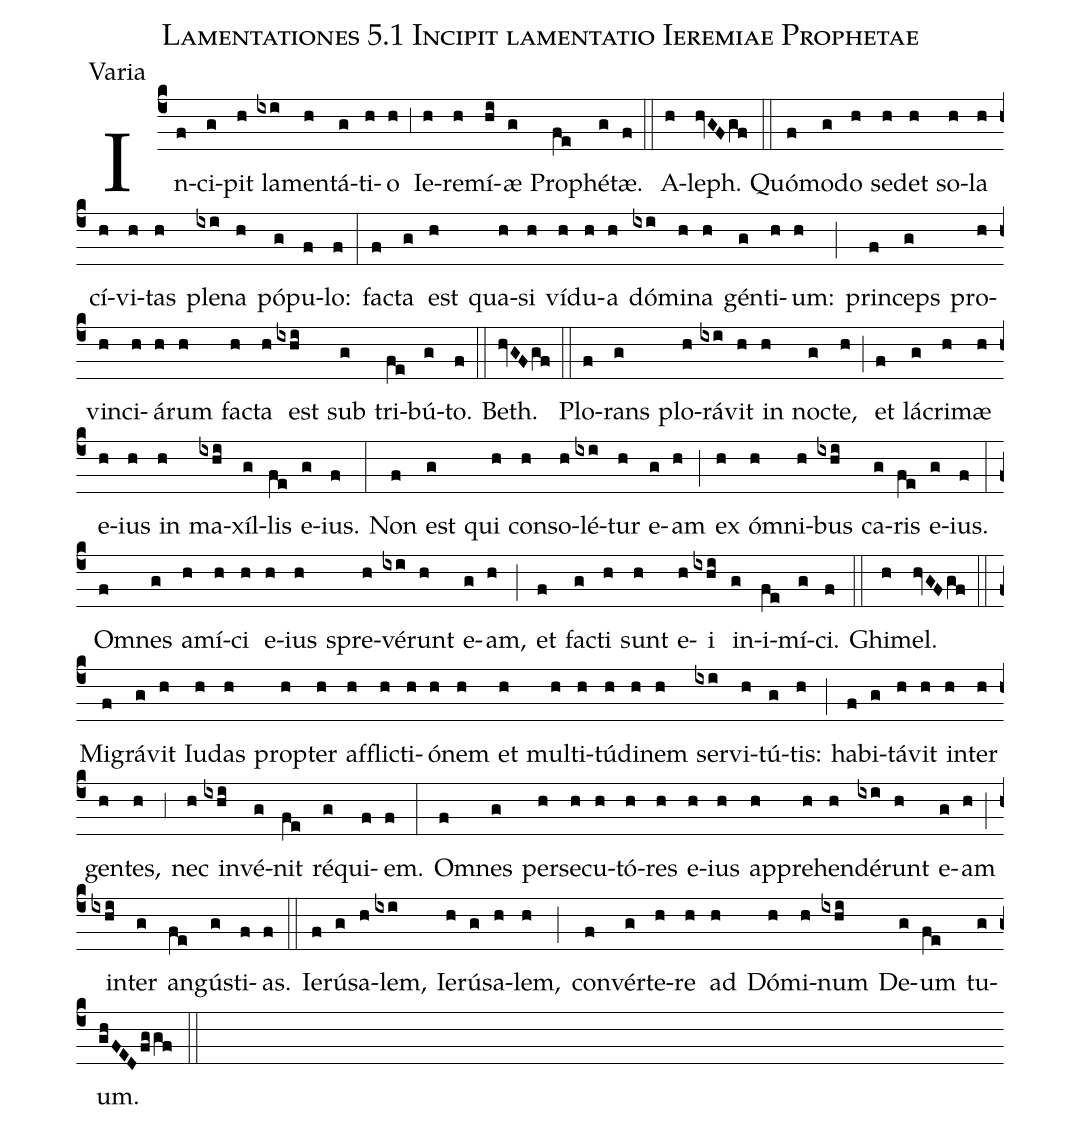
name:Lamentationes 5.1 Incipit lamentatio Ieremiae Prophetae;
office-part:Varia;
%%
(c4)In(f)ci(g)pit(h) la(ixi)men(h)tá(g)ti(h)o(h) (,3) Ie(h)re(h)mí(hi)æ(g) Pro(fe)phé(g)tæ.(f) (::)
A(h)leph.(hvGFgf) (::) Quó(f)mo(g)do(h) se(h)det(h) so(h)la(h) cí(h)vi(h)tas(h) ple(ixi)na(h) pó(g)pu(f)lo:(f) (:) fac(f)ta(g) est(h) qua(h)si(h) ví(h)du(h)a(h) dó(ixi)mi(h)na(h) gén(g)ti(h)um:(h) (;) prin(f)ceps(g) pro(h)vin(h)ci(h)á(h)rum(h) fac(h)ta(h) est(ixhi) sub(g) tri(fe)bú(g)to.(f) (::)
Beth.(hvGFgf) (::) Plo(f)rans(g) plo(h)rá(ixi)vit(h) in(h) noc(g)te,(h) (;) et(f) lá(g)cri(h)mæ(h) e(h)ius(h) in(h) ma(ixhi)xíl(g)lis(fe) e(g)ius.(f) (:) Non(f) est(g) qui(h) con(h)so(h)lé(ixi)tur(h) e(g)am(h) (;) ex(h) óm(h)ni(h)bus(ixhi) ca(g)ris(fe) e(g)ius.(f) (:) Om(f)nes(g) a(h)mí(h)ci(h) e(h)ius(h) spre(h)vé(ixi)runt(h) e(g)am,(h) (;) et(f) fac(g)ti(h) sunt(h) e(h)i(ixhi) in(g)i(fe)mí(g)ci.(f) (::)
Ghi(h)mel.(hvGFgf) (::) Mi(f)grá(g)vit(h) Iu(h)das(h) prop(h)ter(h) af(h)flic(h)ti(h)ó(h)nem(h) et(h) mul(h)ti(h)tú(h)di(h)nem(h) ser(ixi)vi(h)tú(g)tis:(h) (;) ha(f)bi(g)tá(h)vit(h) in(h)ter(h) gen(h)tes,(h) (,3) nec(h) in(ixhi)vé(g)nit(fe) ré(g)qui(f)em.(f) (:) Om(f)nes(g) per(h)se(h)cu(h)tó(h)res(h) e(h)ius(h) ap(h)pre(h)hen(h)dé(ixi)runt(h) e(g)am(h) (;) in(ixhi)ter(g) an(fe)gús(g)ti(f)as.(f) (::) Ie(f)rú(g)sa(h)lem,(ixi) Ie(h)rú(g)sa(h)lem,(h) (;) con(f)vér(g)te(h)re(h) ad(h) Dó(h)mi(h)num(ixhi) De(g)um(fe) tu(g)um.(ghFEDfggf) (::)
